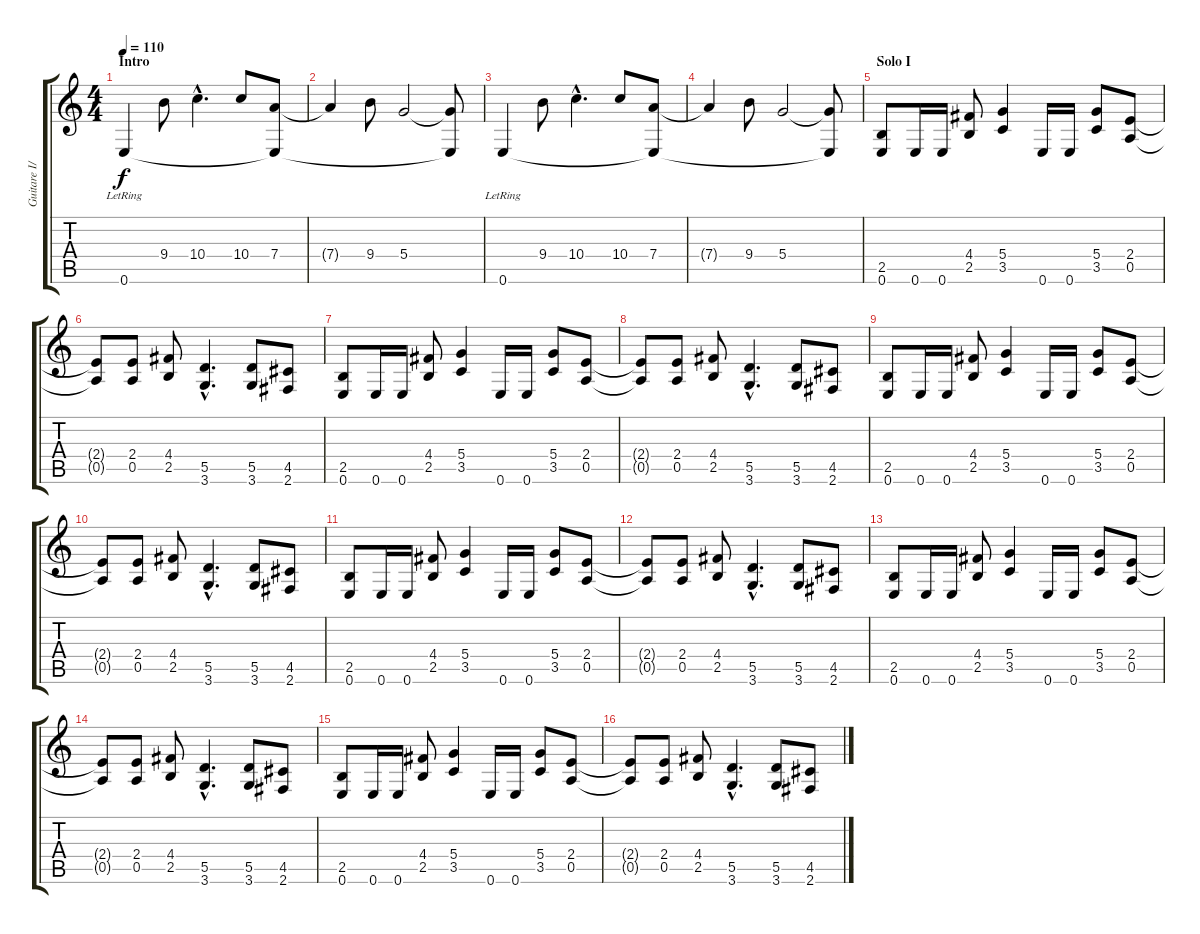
\track ("Guitare I/Solo (finale)" "Guitare I/") {instrument distortionguitar}
\staff {score tabs}
\tuning (E4 B3 G3 D3 A2 E2) {hide}
\ts (4 4)
\section ("" "Intro")
\tempo 110
\clef g2
\ks c
0.6{lr}.4{dy f volume 13 instrument acousticguitarsteel} 9.4.8 10.4{hac}.4{d} 10.4.8 (7.4 0.6{t}).8 |
7.4{t}.4 9.4.8 5.4.2 (5.4{t} 0.6{t}).8 |
0.6{lr}.4 9.4.8 10.4{hac}.4{d} 10.4.8 (7.4 0.6{t}).8 |
7.4{t}.4 9.4.8 5.4.2 (5.4{t} 0.6{t}).8 |
\section ("" "Solo I")
(2.5 0.6).8{volume 13 instrument distortionguitar} 0.6.16 0.6.16 (4.4 2.5).8 (5.4 3.5).4 0.6.16 0.6.16 (5.4 3.5).8 (2.4 0.5).8 |
(2.4{t} 0.5{t}).8 (2.4 0.5).8 (4.4 2.5).8 (5.5{hac} 3.6{hac}).4{d} (5.5 3.6).8 (4.5 2.6).8 |
(2.5 0.6).8{volume 13 instrument distortionguitar} 0.6.16 0.6.16 (4.4 2.5).8 (5.4 3.5).4 0.6.16 0.6.16 (5.4 3.5).8 (2.4 0.5).8 |
(2.4{t} 0.5{t}).8 (2.4 0.5).8 (4.4 2.5).8 (5.5{hac} 3.6{hac}).4{d} (5.5 3.6).8 (4.5 2.6).8 |
(2.5 0.6).8{volume 13 instrument distortionguitar} 0.6.16 0.6.16 (4.4 2.5).8 (5.4 3.5).4 0.6.16 0.6.16 (5.4 3.5).8 (2.4 0.5).8 |
(2.4{t} 0.5{t}).8 (2.4 0.5).8 (4.4 2.5).8 (5.5{hac} 3.6{hac}).4{d} (5.5 3.6).8 (4.5 2.6).8 |
(2.5 0.6).8{volume 13 instrument distortionguitar} 0.6.16 0.6.16 (4.4 2.5).8 (5.4 3.5).4 0.6.16 0.6.16 (5.4 3.5).8 (2.4 0.5).8 |
(2.4{t} 0.5{t}).8 (2.4 0.5).8 (4.4 2.5).8 (5.5{hac} 3.6{hac}).4{d} (5.5 3.6).8 (4.5 2.6).8 |
(2.5 0.6).8{volume 13 instrument distortionguitar} 0.6.16 0.6.16 (4.4 2.5).8 (5.4 3.5).4 0.6.16 0.6.16 (5.4 3.5).8 (2.4 0.5).8 |
(2.4{t} 0.5{t}).8 (2.4 0.5).8 (4.4 2.5).8 (5.5{hac} 3.6{hac}).4{d} (5.5 3.6).8 (4.5 2.6).8 |
(2.5 0.6).8{volume 13 instrument distortionguitar} 0.6.16 0.6.16 (4.4 2.5).8 (5.4 3.5).4 0.6.16 0.6.16 (5.4 3.5).8 (2.4 0.5).8 |
(2.4{t} 0.5{t}).8 (2.4 0.5).8 (4.4 2.5).8 (5.5{hac} 3.6{hac}).4{d} (5.5 3.6).8 (4.5 2.6).8
